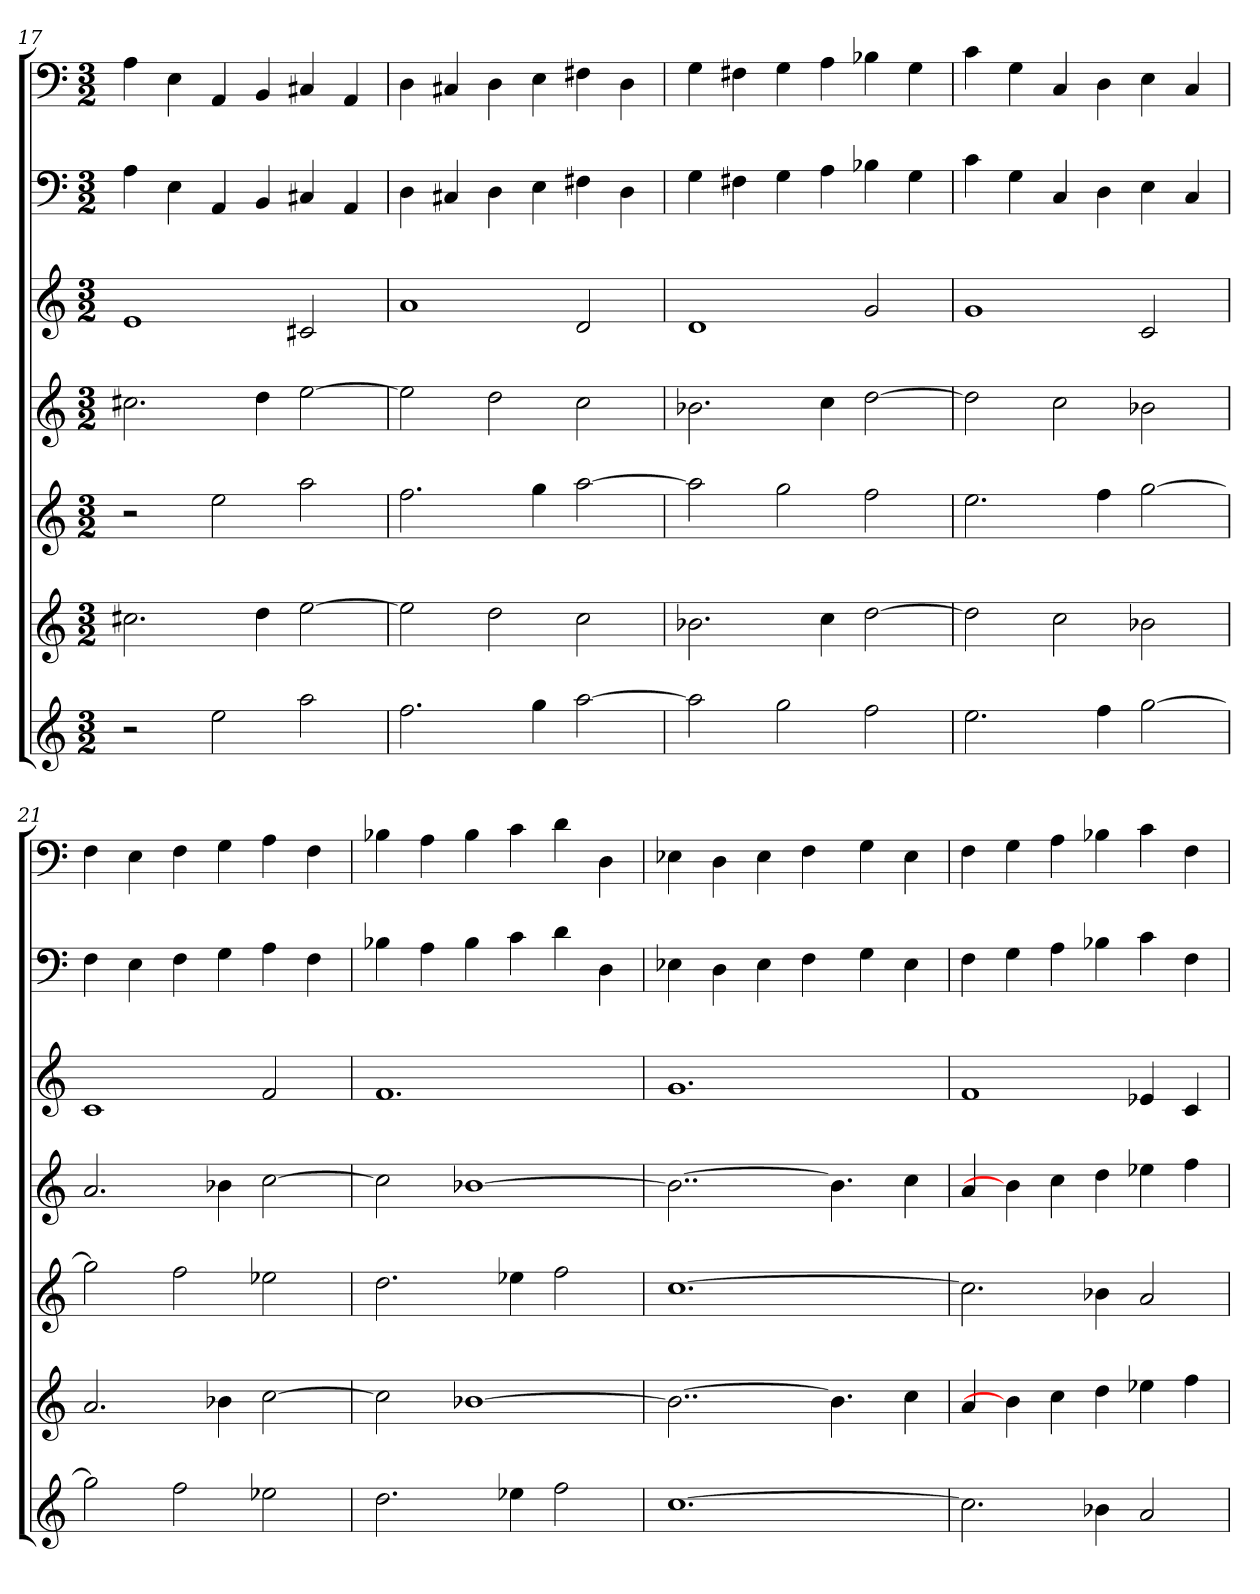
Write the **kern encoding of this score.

**kern	**kern	**kern	**kern	**kern	**kern	**kern
*part7	*part6	*part5	*part4	*part3	*part2	*part1
*staff7	*staff6	*staff5	*staff4	*staff3	*staff2	*staff1
*k[]	*k[]	*k[]	*k[]	*k[]	*k[]	*k[]
*C:	*C:	*C:	*C:	*C:	*C:	*C:
*M3/2	*M3/2	*M3/2	*M3/2	*M3/2	*M3/2	*M3/2
=17	=17	=17	=17	=17	=17	=17
2r	2.cc#X	2r	2.cc#X	1e	4A	4A
.	.	.	.	.	4E	4E
2ee	.	2ee	.	.	4AA	4AA
.	4dd	.	4dd	.	4BB	4BB
2aa	[2ee	2aa	[2ee	2c#X	4C#X	4C#X
.	.	.	.	.	4AA	4AA
=18	=18	=18	=18	=18	=18	=18
2.ff	2ee]	2.ff	2ee]	1a	4D	4D
.	.	.	.	.	4C#X	4C#X
.	2dd	.	2dd	.	4D	4D
4gg	.	4gg	.	.	4E	4E
[2aa	2cc	[2aa	2cc	2d	4F#X	4F#X
.	.	.	.	.	4D	4D
=19	=19	=19	=19	=19	=19	=19
2aa]	2.b-X	2aa]	2.b-X	1d	4G	4G
.	.	.	.	.	4F#X	4F#X
2gg	.	2gg	.	.	4G	4G
.	4cc	.	4cc	.	4A	4A
2ff	[2dd	2ff	[2dd	2g	4B-X	4B-X
.	.	.	.	.	4G	4G
=20	=20	=20	=20	=20	=20	=20
2.ee	2dd]	2.ee	2dd]	1g	4c	4c
.	.	.	.	.	4G	4G
.	2cc	.	2cc	.	4C	4C
4ff	.	4ff	.	.	4D	4D
[2gg	2b-X	[2gg	2b-X	2c	4E	4E
.	.	.	.	.	4C	4C
=21	=21	=21	=21	=21	=21	=21
2gg]	2.a	2gg]	2.a	1c	4F	4F
.	.	.	.	.	4E	4E
2ff	.	2ff	.	.	4F	4F
.	4b-X	.	4b-X	.	4G	4G
2ee-X	[2cc	2ee-X	[2cc	2f	4A	4A
.	.	.	.	.	4F	4F
=22	=22	=22	=22	=22	=22	=22
2.dd	2cc]	2.dd	2cc]	1.f	4B-X	4B-X
.	.	.	.	.	4A	4A
.	[1b-X	.	[1b-X	.	4B-	4B-
4ee-X	.	4ee-X	.	.	4c	4c
2ff	.	2ff	.	.	4d	4d
.	.	.	.	.	4D	4D
=23	=23	=23	=23	=23	=23	=23
[1.cc	2..b-_	[1.cc	2..b-_	1.g	4E-X	4E-X
.	.	.	.	.	4D	4D
.	.	.	.	.	4E-	4E-
.	.	.	.	.	4F	4F
.	4.b-]	.	4.b-]	.	.	.
.	.	.	.	.	4G	4G
.	4cc	.	4cc	.	4E-	4E-
=24	=24	=24	=24	=24	=24	=24
2.cc]	4a	2.cc]	4a	1f	4F	4F
.	4b-]	.	4b-]	.	4G	4G
.	4cc	.	4cc	.	4A	4A
4b-X	4dd	4b-X	4dd	.	4B-X	4B-X
2a	4ee-X	2a	4ee-X	4e-X	4c	4c
.	4ff	.	4ff	4c	4F	4F
=	=	=	=	=	=	=
*-	*-	*-	*-	*-	*-	*-
